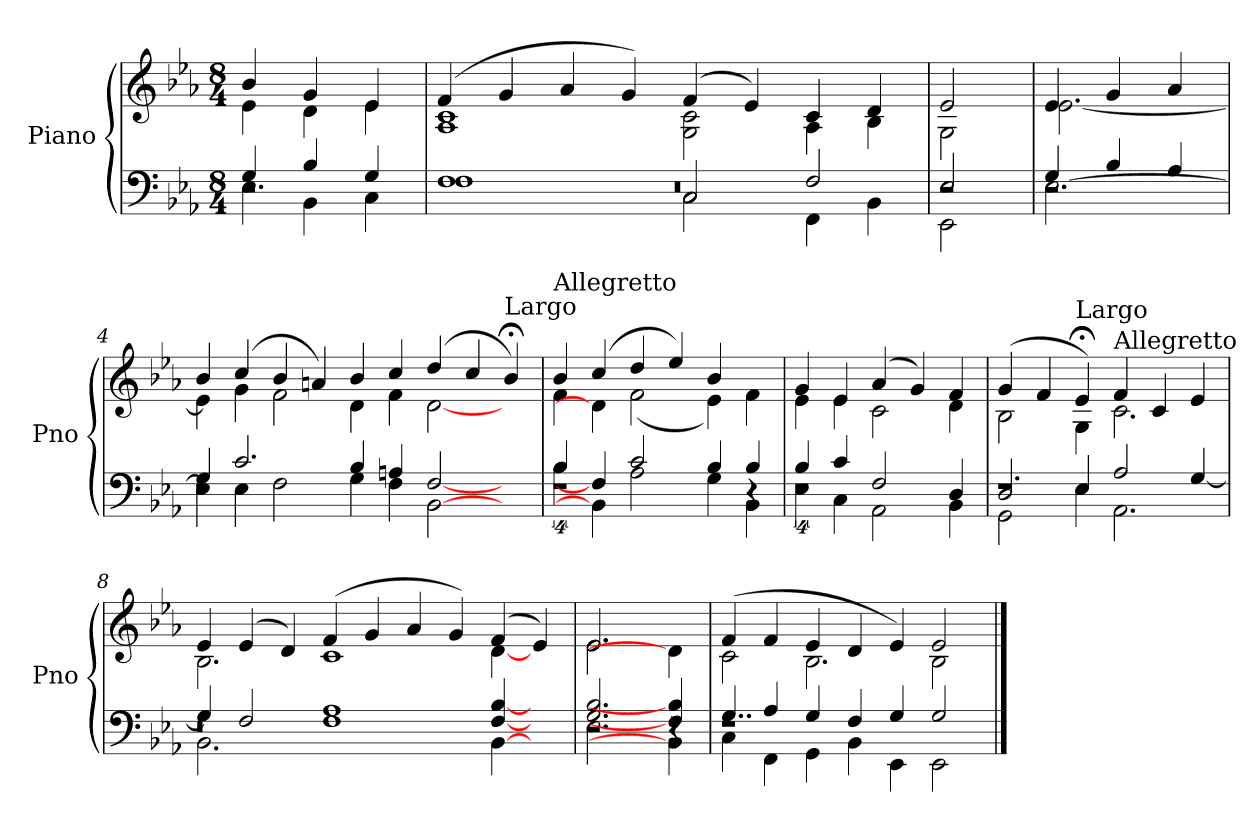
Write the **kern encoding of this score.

**kern	**kern
*part1	*part1
*staff2	*staff1
*I"Piano	*
*I'Pno	*
*clefF4	*clefG2
*k[b-e-a-]	*k[b-e-a-]
*E-:	*E-:
*M8/4	*M8/4
=	=
*^	*^
*	*^	*	*
2.r	4G/	4E-\	4b-/	4e-\
.	4B-/	4BB-\	4g/	4d\
.	4G/	4C\	4e-/	4e-\
=1	=1	=1	=1	=1
0r	1F	1F	(4f/	1A- 1c
.	.	.	4g/	.
.	.	.	4a-/	.
.	.	.	4g/)	.
.	2C/	2C\	(4f/	2G\ 2c\
.	.	.	4e-/)	.
.	2F/	4FF\	4c/	4A-\
.	.	4BB-\	4d/	4B-\
=2	=2	=2	=2	=2
2r	2E-/	2EE-\	2e-/	2G\
=3	=3	=3	=3	=3
2.r	4G/	[2.E-\	4e-/	[2.e-\
.	4B-/	.	4g/	.
.	4A-/	.	4a-/	.
=4	=4	=4	=4	=4
0r	4G/	4E-\]	4b-/	4e-\]
.	2.c/	4E-\	(4cc/	4g\
.	.	2F\	4b-/	2f\
.	.	.	4an/)	.
.	4B-/	4G\	4b-/	4d\
.	4An/	4F\	4cc/	4f\
.	[2F/	[2BB-\	(4dd/	[2d\
.	.	.	4cc/	.
!	!	!	!LO:TX:a:t=Largo	!
4ryy	4ryy	4ryy	4b-;</)	4ryy
!!LO:LB:g=z	!!
=5	=5	=5	=5	=5
!	!	!	!LO:TX:a:t=Allegretto	!
4%5r	4B-/	4B-\	4b-/	4f\
.	4F/]	4BB-\]	(4cc/	4d\]
.	2c/	2A-\	4dd/	(2f\
.	.	.	4ee-/)	.
.	4B-/	4G\	4b-/	4e-\)
4r	4B-/	4BB-\	4ryy	4f\
=6	=6	=6	=6	=6
4%5r	4B-/	4E-\	4g/	4e-\
.	4c/	4C\	4e-/	4e-\
.	2F/	2AA-\	(4a-/	2c\
.	.	.	4g/)	.
.	4D/	4BB-\	4f/	4d\
=7	=7	=7	=7	=7
1.r	2D/	2GG\	(4g/	2B-\
.	.	.	4f/	.
!	!	!	!LO:TX:a:t=Largo	!
.	4E-/	4E-\	4e-;</)	4G\
!	!	!	!LO:TX:a:t=Allegretto	!
.	2A-/	2.AA-\	4f/	2.c\
.	.	.	4c/	.
.	[4G/	.	4e-/	.
=8	=8	=8	=8	=8
0r	4G/]	2.BB-\	4e-/	2.B-\
.	2F/	.	(4e-/	.
.	.	.	4d/)	.
.	1A-	1F	(4f/	1c
.	.	.	4g/	.
.	.	.	4a-/	.
.	.	.	4g/)	.
.	[4F/ [4B-/	[4BB-\	(4f/	[4d\
4ryy	4ryy	4ryy	4e-/)	4ryy
=9	=9	=9	=9	=9
2.r	2.G/ 2.B-/	2.E-\	2.e-/	2.e-\
4r	4F/] 4B-/]	4BB-\]	4ryy	4d\]
!!LO:LB:g=z	!!
=10	=10	=10	=10	=10
1..r	4G/	4C\	(4f/	2c\
.	4A-/	4FF\	4f/	.
.	4G/	4GG\	4e-/	2.B-\
.	4F/	4BB-\	4d/	.
.	4G/	4EE-\	4e-/)	.
.	2G/	2EE-\	2e-/	2B-\
*v	*v	*v	*	*
*	*v	*v
==	==
*-	*-
